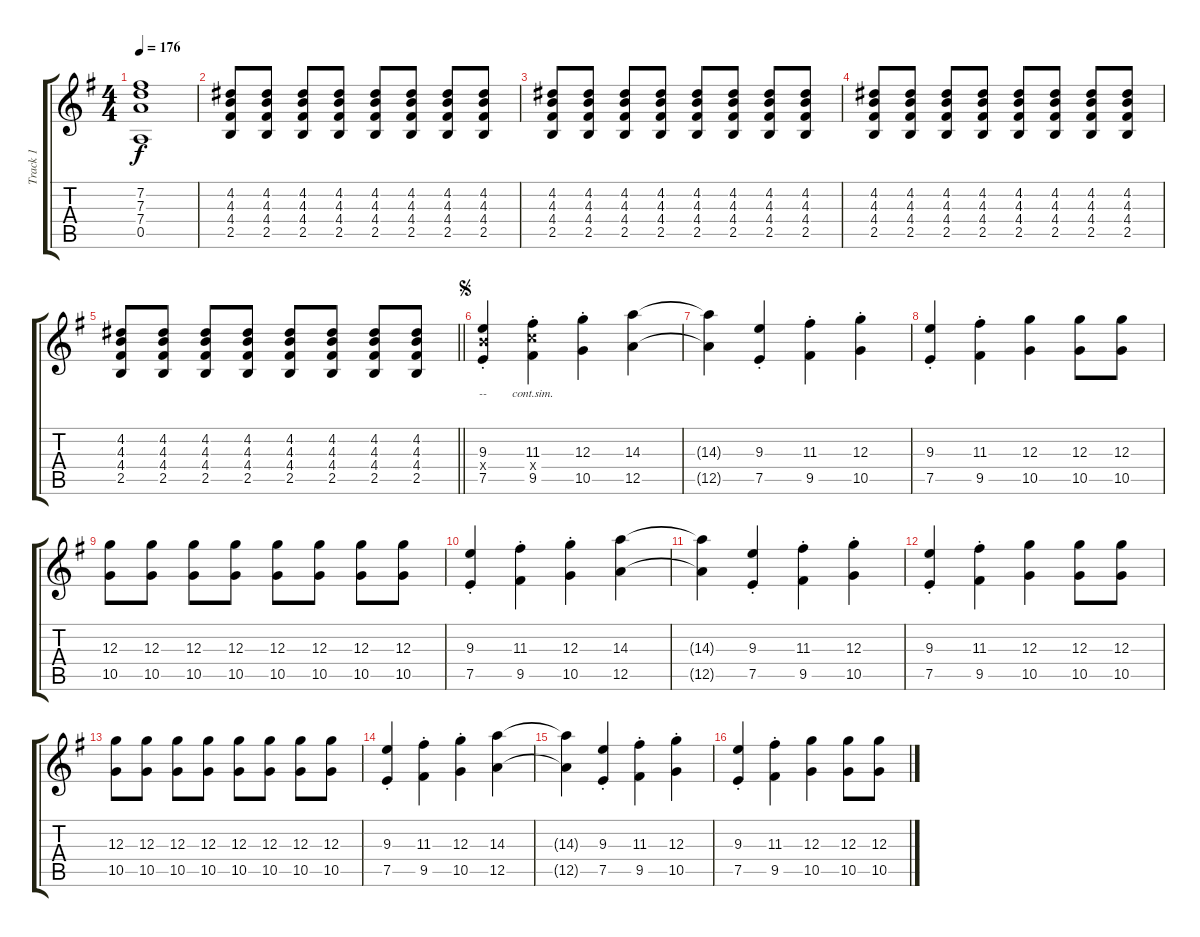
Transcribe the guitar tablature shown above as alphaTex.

\track ("Track 1" "Track 1") {instrument distortionguitar}
\staff {score tabs}
\tuning (E4 B3 G3 D3 A2 E2) {hide}
\ts (4 4)
\tempo 176
\clef g2
\ks g
(7.2 7.3 7.4 0.5).1{dy f} |
(4.2 4.3 4.4 2.5).8 (4.2 4.3 4.4 2.5).8 (4.2 4.3 4.4 2.5).8 (4.2 4.3 4.4 2.5).8 (4.2 4.3 4.4 2.5).8 (4.2 4.3 4.4 2.5).8 (4.2 4.3 4.4 2.5).8 (4.2 4.3 4.4 2.5).8 |
(4.2 4.3 4.4 2.5).8 (4.2 4.3 4.4 2.5).8 (4.2 4.3 4.4 2.5).8 (4.2 4.3 4.4 2.5).8 (4.2 4.3 4.4 2.5).8 (4.2 4.3 4.4 2.5).8 (4.2 4.3 4.4 2.5).8 (4.2 4.3 4.4 2.5).8 |
(4.2 4.3 4.4 2.5).8 (4.2 4.3 4.4 2.5).8 (4.2 4.3 4.4 2.5).8 (4.2 4.3 4.4 2.5).8 (4.2 4.3 4.4 2.5).8 (4.2 4.3 4.4 2.5).8 (4.2 4.3 4.4 2.5).8 (4.2 4.3 4.4 2.5).8 |
\barLineRight lightlight
(4.2 4.3 4.4 2.5).8 (4.2 4.3 4.4 2.5).8 (4.2 4.3 4.4 2.5).8 (4.2 4.3 4.4 2.5).8 (4.2 4.3 4.4 2.5).8 (4.2 4.3 4.4 2.5).8 (4.2 4.3 4.4 2.5).8 (4.2 4.3 4.4 2.5).8 |
\jump segno
(9.3{st} 9.4{x} 7.5).4{lyrics (0 "") lyrics (1 "--") lyrics (2 "") lyrics (3 "") lyrics (4 "")} (11.3 10.4{x} 9.5{st}).4{lyrics (0 "") lyrics (1 "cont.sim.") lyrics (2 "") lyrics (3 "") lyrics (4 "")} (12.3 10.5{st}).4 (14.3 12.5).4 |
(14.3{t} 12.5{t}).4 (9.3 7.5{st}).4 (11.3 9.5{st}).4 (12.3 10.5{st}).4 |
(9.3 7.5{st}).4 (11.3 9.5{st}).4 (12.3 10.5).4 (12.3 10.5).8 (12.3 10.5).8 |
(12.3 10.5).8 (12.3 10.5).8 (12.3 10.5).8 (12.3 10.5).8 (12.3 10.5).8 (12.3 10.5).8 (12.3 10.5).8 (12.3 10.5).8 |
(9.3{st} 7.5).4 (11.3 9.5{st}).4 (12.3 10.5{st}).4 (14.3 12.5).4 |
(14.3{t} 12.5{t}).4 (9.3 7.5{st}).4 (11.3 9.5{st}).4 (12.3 10.5{st}).4 |
(9.3 7.5{st}).4 (11.3 9.5{st}).4 (12.3 10.5).4 (12.3 10.5).8 (12.3 10.5).8 |
(12.3 10.5).8 (12.3 10.5).8 (12.3 10.5).8 (12.3 10.5).8 (12.3 10.5).8 (12.3 10.5).8 (12.3 10.5).8 (12.3 10.5).8 |
(9.3{st} 7.5).4 (11.3 9.5{st}).4 (12.3 10.5{st}).4 (14.3 12.5).4 |
(14.3{t} 12.5{t}).4 (9.3 7.5{st}).4 (11.3 9.5{st}).4 (12.3 10.5{st}).4 |
(9.3 7.5{st}).4 (11.3 9.5{st}).4 (12.3 10.5).4 (12.3 10.5).8 (12.3 10.5).8
